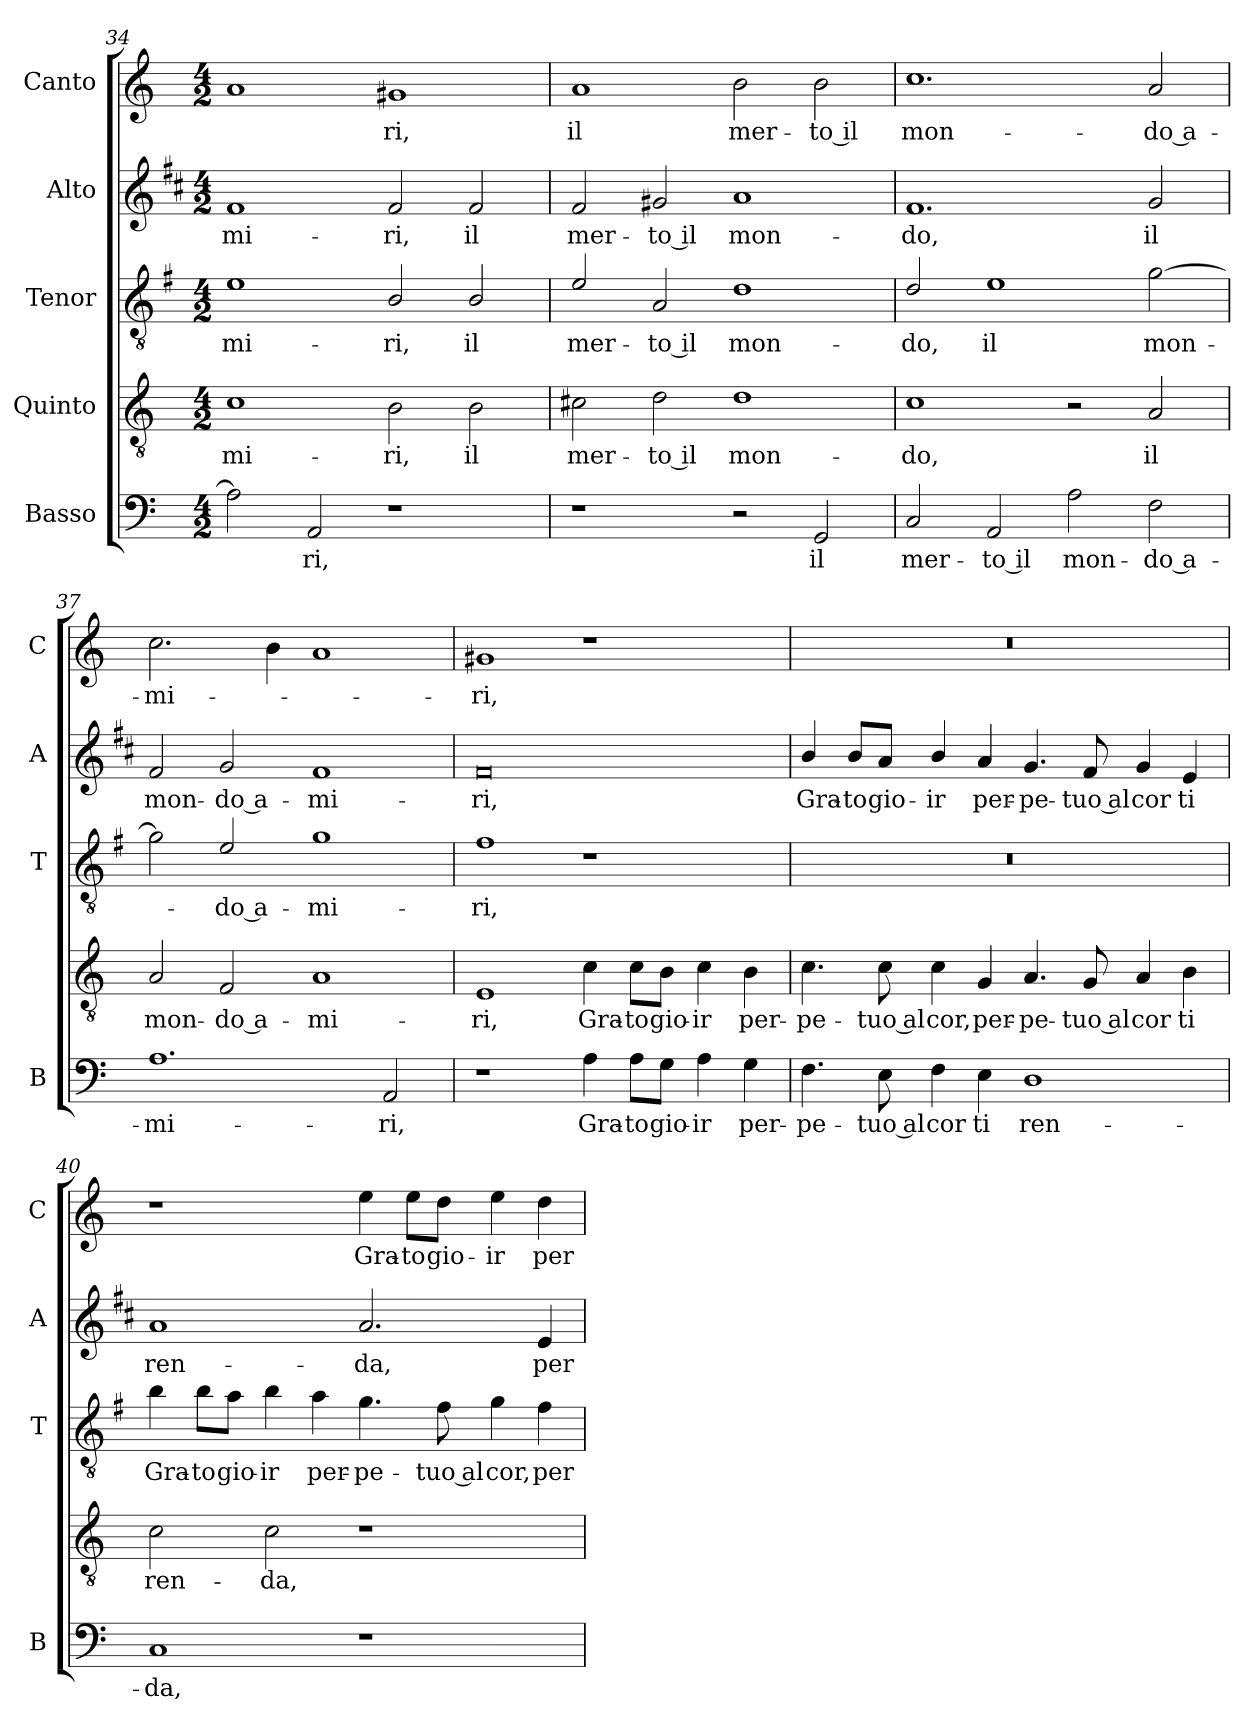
**kern	**text	**kern	**text	**kern	**text	**kern	**text	**kern	**text
*part5	*part5	*part4	*part4	*part3	*part3	*part2	*part2	*part1	*part1
*staff5	*staff5	*staff4	*staff4	*staff3	*staff3	*staff2	*staff2	*staff1	*staff1
*I"Basso	*	*I"Quinto	*	*I"Tenor	*	*I"Alto	*	*I"Canto	*
*I'B	*	*	*	*I'T	*	*I'A	*	*I'C	*
*clefF4	*	*clefGv2	*	*clefGv2	*	*clefG2	*	*clefG2	*
*	*	*	*	*ITrd4c7	*	*ITrd1c2	*	*	*
*k[]	*	*k[]	*	*k[]	*	*k[]	*	*k[]	*
*C:	*	*C:	*	*C:	*	*C:	*	*C:	*
*M4/2	*	*M4/2	*	*M4/2	*	*M4/2	*	*M4/2	*
=34	=34	=34	=34	=34	=34	=34	=34	=34	=34
!	!	!	!LO:LY:b	!	!LO:LY:b	!	!LO:LY:b	!	!
2A\]	.	1c	-mi-	1A	-mi-	1e	-mi-	1a	.
!	!LO:LY:b	!	!	!	!	!	!	!	!
2AA/	-ri,	.	.	.	.	.	.	.	.
!	!	!	!LO:LY:b	!	!LO:LY:b	!	!LO:LY:b	!	!LO:LY:b
1r	.	2B\	-ri,	2E/	-ri,	2e/	-ri,	1g#X	-ri,
!	!	!	!LO:LY:b	!	!LO:LY:b	!	!LO:LY:b	!	!
.	.	2B\	il	2E/	il	2e/	il	.	.
=35	=35	=35	=35	=35	=35	=35	=35	=35	=35
!	!	!	!LO:LY:b	!	!LO:LY:b	!	!LO:LY:b	!	!LO:LY:b
1r	.	2c#X\	mer-	2A/	mer-	2e/	mer-	1a	il
!	!	!	!LO:LY:b	!	!LO:LY:b	!	!LO:LY:b	!	!
.	.	2d\	-to il	2D/	-to il	2f#X/	-to il	.	.
!	!	!	!LO:LY:b	!	!LO:LY:b	!	!LO:LY:b	!	!LO:LY:b
2r	.	1d	mon-	1G	mon-	1g	mon-	2b\	mer-
!	!LO:LY:b	!	!	!	!	!	!	!	!LO:LY:b
2GG/	il	.	.	.	.	.	.	2b\	-to il
=36	=36	=36	=36	=36	=36	=36	=36	=36	=36
!	!LO:LY:b	!	!LO:LY:b	!	!LO:LY:b	!	!LO:LY:b	!	!LO:LY:b
2C/	mer-	1c	-do,	2G/	-do,	1.e	-do,	1.cc	mon-
!	!LO:LY:b	!	!	!	!LO:LY:b	!	!	!	!
2AA/	-to il	.	.	1A	il	.	.	.	.
!	!LO:LY:b	!	!	!	!	!	!	!	!
2A\	mon-	2r	.	.	.	.	.	.	.
!	!LO:LY:b	!	!LO:LY:b	!	!LO:LY:b	!	!LO:LY:b	!	!LO:LY:b
2F\	-do a-	2A/	il	[2c\	mon-	2f/	il	2a/	-do a-
!!LO:PB:g=z
=37	=37	=37	=37	=37	=37	=37	=37	=37	=37
!	!LO:LY:b	!	!LO:LY:b	!	!	!	!LO:LY:b	!	!LO:LY:b
1.A	-mi-	2A/	mon-	2c\]	.	2e/	mon-	2.cc\	-mi-
!	!	!	!LO:LY:b	!	!LO:LY:b	!	!LO:LY:b	!	!
.	.	2F/	-do a-	2A/	-do a-	2f/	-do a-	.	.
.	.	.	.	.	.	.	.	4b\	.
!	!	!	!LO:LY:b	!	!LO:LY:b	!	!LO:LY:b	!	!
.	.	1A	-mi-	1c	-mi-	1e	-mi-	1a	.
!	!LO:LY:b	!	!	!	!	!	!	!	!
2AA/	-ri,	.	.	.	.	.	.	.	.
=38	=38	=38	=38	=38	=38	=38	=38	=38	=38
!	!	!	!LO:LY:b	!	!LO:LY:b	!	!LO:LY:b	!	!LO:LY:b
1r	.	1E	-ri,	1B	-ri,	0e	-ri,	1g#X	-ri,
!	!LO:LY:b	!	!LO:LY:b	!	!	!	!	!	!
4A\	Gra-	4c\	Gra-	1r	.	.	.	1r	.
!	!LO:LY:b	!	!LO:LY:b	!	!	!	!	!	!
8A\L	-to	8c\L	-to	.	.	.	.	.	.
!	!LO:LY:b	!	!LO:LY:b	!	!	!	!	!	!
8G\J	gio-	8B\J	gio-	.	.	.	.	.	.
!	!LO:LY:b	!	!LO:LY:b	!	!	!	!	!	!
4A\	-ir	4c\	-ir	.	.	.	.	.	.
!	!LO:LY:b	!	!LO:LY:b	!	!	!	!	!	!
4G\	per-	4B\	per-	.	.	.	.	.	.
=39	=39	=39	=39	=39	=39	=39	=39	=39	=39
!	!LO:LY:b	!	!LO:LY:b	!	!	!	!LO:LY:b	!	!
4.F\	-pe-	4.c\	-pe-	0r	.	4a/	Gra-	0r	.
!	!	!	!	!	!	!	!LO:LY:b	!	!
.	.	.	.	.	.	8a/L	-to	.	.
!	!LO:LY:b	!	!LO:LY:b	!	!	!	!LO:LY:b	!	!
8E\	-tuo al	8c\	-tuo al	.	.	8g/J	gio-	.	.
!	!LO:LY:b	!	!LO:LY:b	!	!	!	!LO:LY:b	!	!
4F\	cor	4c\	cor,	.	.	4a/	-ir	.	.
!	!LO:LY:b	!	!LO:LY:b	!	!	!	!LO:LY:b	!	!
4E\	ti	4G/	per-	.	.	4g/	per-	.	.
!	!LO:LY:b	!	!LO:LY:b	!	!	!	!LO:LY:b	!	!
1D	ren-	4.A/	-pe-	.	.	4.f/	-pe-	.	.
!	!	!	!LO:LY:b	!	!	!	!LO:LY:b	!	!
.	.	8G/	-tuo al	.	.	8e/	-tuo al	.	.
!	!	!	!LO:LY:b	!	!	!	!LO:LY:b	!	!
.	.	4A/	cor	.	.	4f/	cor	.	.
!	!	!	!LO:LY:b	!	!	!	!LO:LY:b	!	!
.	.	4B\	ti	.	.	4d/	ti	.	.
!!LO:LB:g=z
=40	=40	=40	=40	=40	=40	=40	=40	=40	=40
!	!LO:LY:b	!	!LO:LY:b	!	!LO:LY:b	!	!LO:LY:b	!	!
1C	-da,	2c\	ren-	4e\	Gra-	1g	ren-	1r	.
!	!	!	!	!	!LO:LY:b	!	!	!	!
.	.	.	.	8e\L	-to	.	.	.	.
!	!	!	!	!	!LO:LY:b	!	!	!	!
.	.	.	.	8d\J	gio-	.	.	.	.
!	!	!	!LO:LY:b	!	!LO:LY:b	!	!	!	!
.	.	2c\	-da,	4e\	-ir	.	.	.	.
!	!	!	!	!	!LO:LY:b	!	!	!	!
.	.	.	.	4d\	per-	.	.	.	.
!	!	!	!	!	!LO:LY:b	!	!LO:LY:b	!	!LO:LY:b
1r	.	1r	.	4.c\	-pe-	2.g/	-da,	4ee\	Gra-
!	!	!	!	!	!	!	!	!	!LO:LY:b
.	.	.	.	.	.	.	.	8ee\L	-to
!	!	!	!	!	!LO:LY:b	!	!	!	!LO:LY:b
.	.	.	.	8B\	-tuo al	.	.	8dd\J	gio-
!	!	!	!	!	!LO:LY:b	!	!	!	!LO:LY:b
.	.	.	.	4c\	cor,	.	.	4ee\	-ir
!	!	!	!	!	!LO:LY:b	!	!LO:LY:b	!	!LO:LY:b
.	.	.	.	4B\	per-	4d/	per-	4dd\	per-
=	=	=	=	=	=	=	=	=	=
*-	*-	*-	*-	*-	*-	*-	*-	*-	*-
